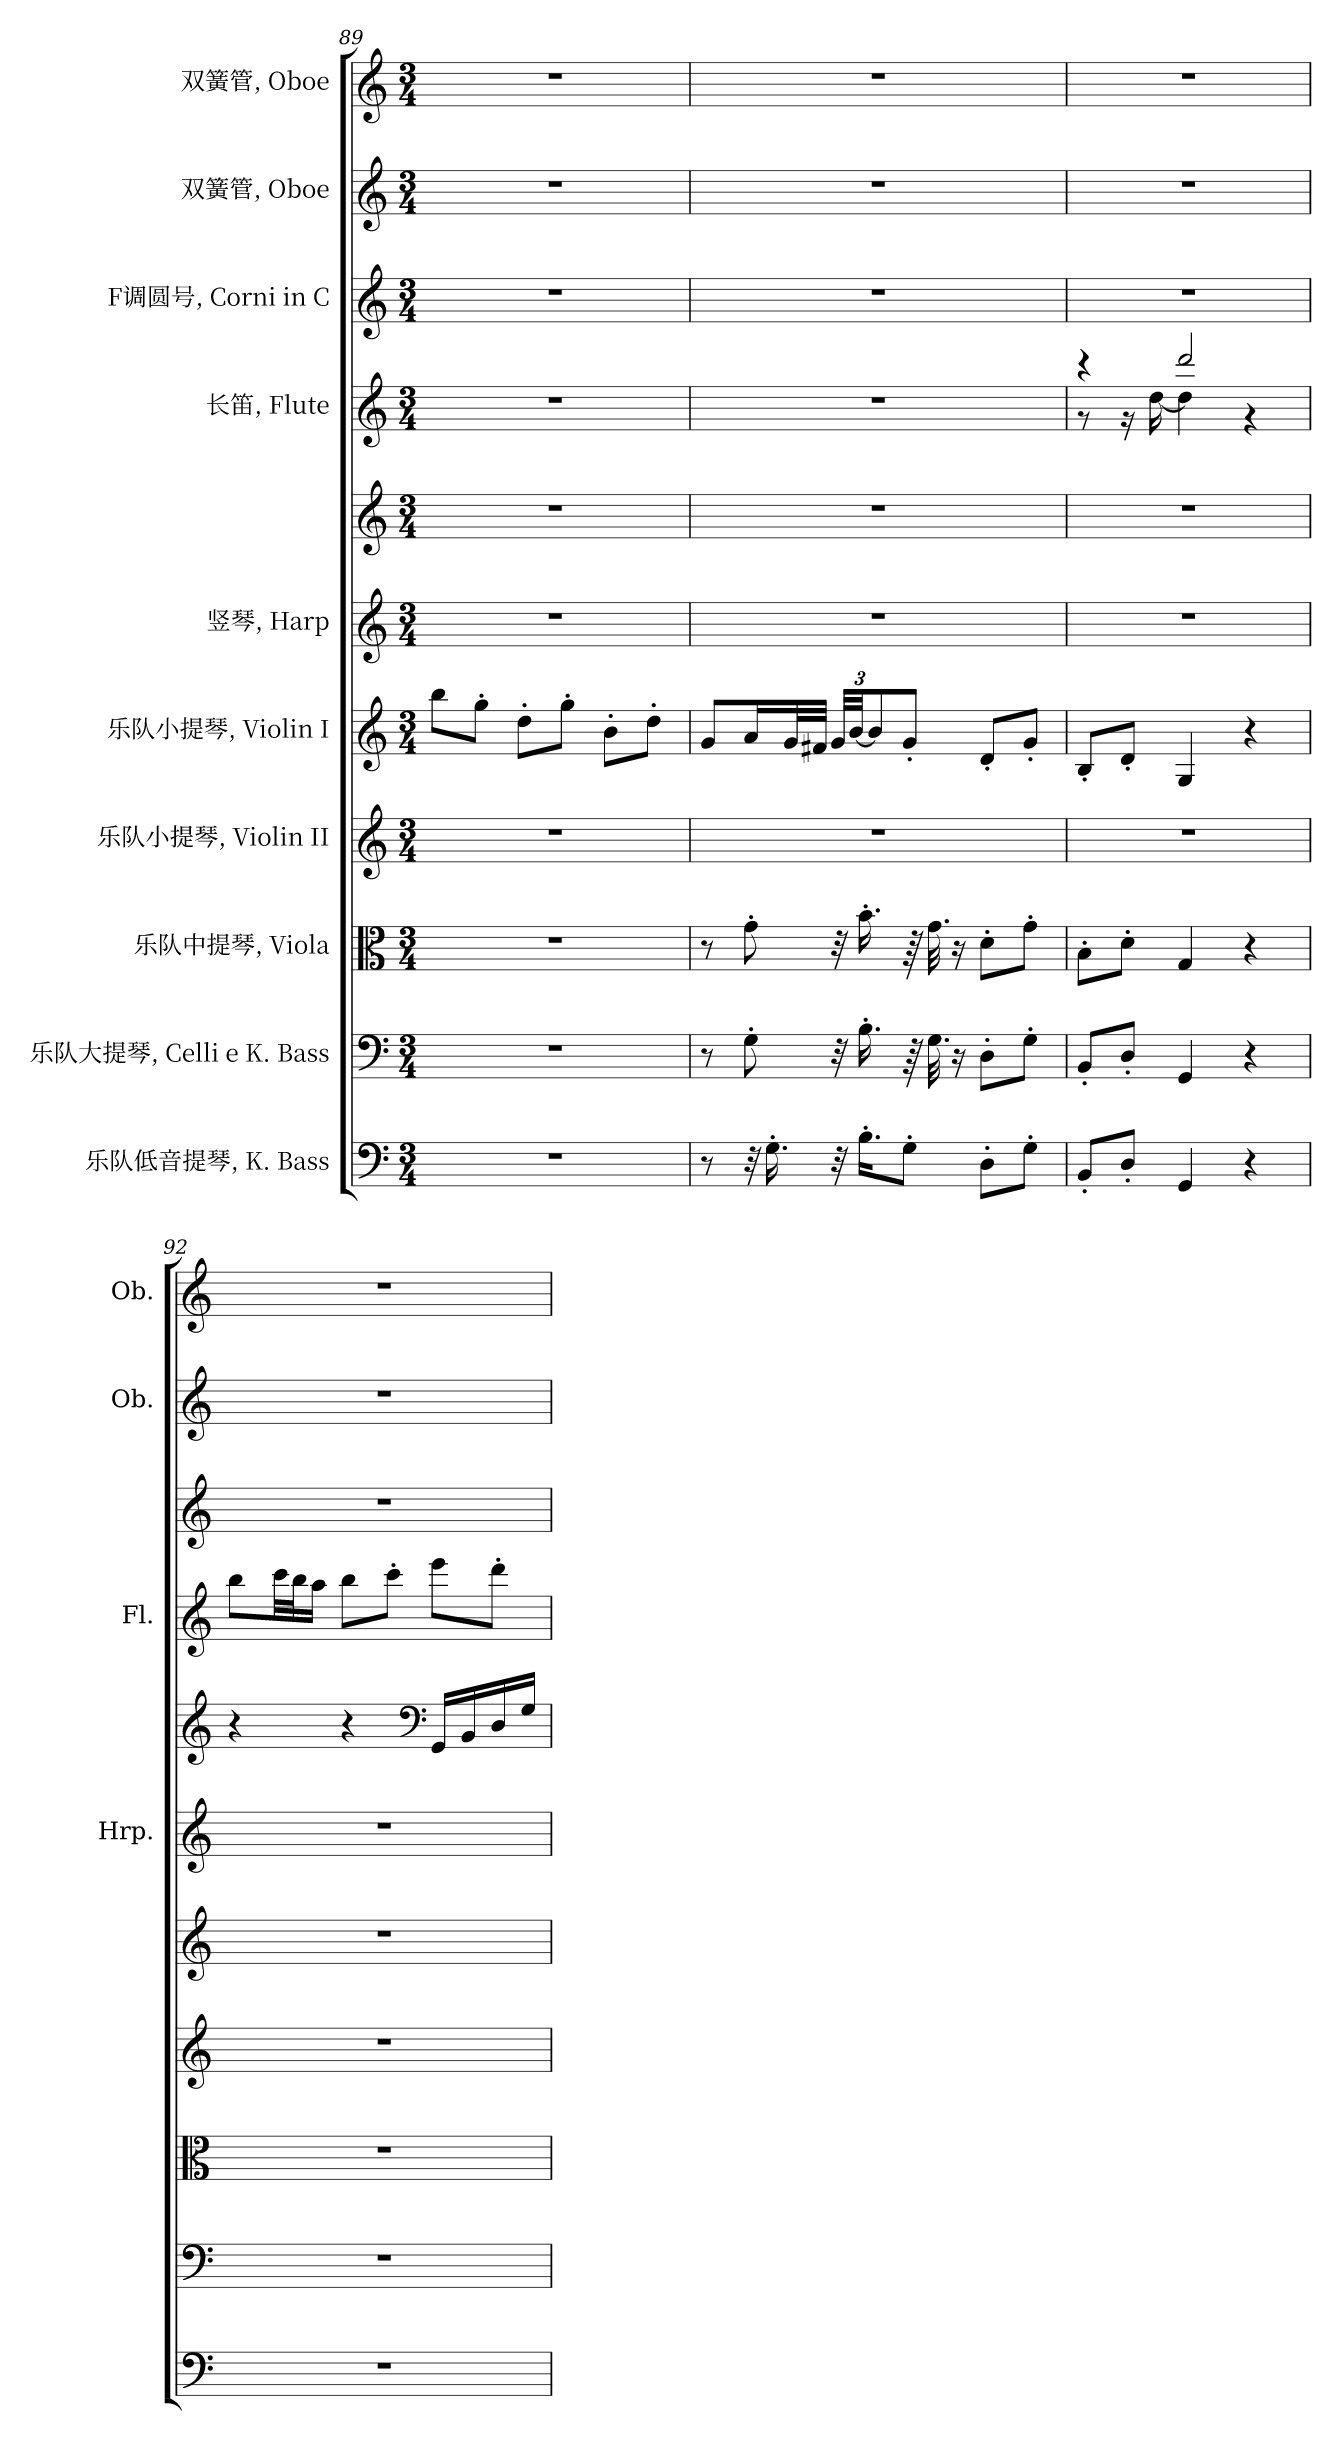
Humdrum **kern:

**kern	**kern	**kern	**kern	**kern	**kern	**kern	**kern	**kern	**kern	**kern
*part10	*part9	*part8	*part7	*part6	*part5	*part5	*part4	*part3	*part2	*part1
*staff11	*staff10	*staff9	*staff8	*staff7	*staff6	*staff5	*staff4	*staff3	*staff2	*staff1
*I"乐队低音提琴, K. Bass	*I"乐队大提琴, Celli e K. Bass	*I"乐队中提琴, Viola	*I"乐队小提琴, Violin II	*I"乐队小提琴, Violin I	*I"竖琴, Harp	*	*I"长笛, Flute	*I"F调圆号, Corni in C	*I"双簧管, Oboe	*I"双簧管, Oboe
*	*	*	*	*	*I'Hrp.	*	*I'Fl.	*	*I'Ob.	*I'Ob.
*clefF4	*clefF4	*clefC3	*clefG2	*clefG2	*clefG2	*clefG2	*clefG2	*clefG2	*clefG2	*clefG2
*ITrd7c12	*	*	*	*	*	*	*	*ITrd4c7	*	*
*k[]	*k[]	*k[]	*k[]	*k[]	*k[]	*k[]	*k[]	*k[b-]	*k[]	*k[]
*M3/4	*M3/4	*M3/4	*M3/4	*M3/4	*M3/4	*M3/4	*M3/4	*M3/4	*M3/4	*M3/4
=89	=89	=89	=89	=89	=89	=89	=89	=89	=89	=89
2.r	2.r	2.r	2.r	8bb\L	2.r	2.r	2.r	2.r	2.r	2.r
.	.	.	.	8gg'\J	.	.	.	.	.	.
.	.	.	.	8dd'\L	.	.	.	.	.	.
.	.	.	.	8gg'\J	.	.	.	.	.	.
.	.	.	.	8b'\L	.	.	.	.	.	.
.	.	.	.	8dd'\J	.	.	.	.	.	.
!!LO:PB:g=z
=90	=90	=90	=90	=90	=90	=90	=90	=90	=90	=90
8r	8r	8r	2.r	8g/L	2.r	2.r	2.r	2.r	2.r	2.r
32r	8G'\	8g'\	.	16a/L	.	.	.	.	.	.
16.GG'\	.	.	.	.	.	.	.	.	.	.
.	.	.	.	32g/L	.	.	.	.	.	.
.	.	.	.	32f#X/JJJ	.	.	.	.	.	.
*	*	*	*	*Xbrackettup	*	*	*	*	*	*
32r	32r	32r	.	48g/LLL	.	.	.	.	.	.
.	.	.	.	[48b/JJ	.	.	.	.	.	.
16.BB'\KL	16.B'\	16.b'\	.	.	.	.	.	.	.	.
.	.	.	.	12b/]	.	.	.	.	.	.
8GG'\J	64r	64r	.	8g'/J	.	.	.	.	.	.
.	32.G\	32.g\	.	.	.	.	.	.	.	.
.	16r	16r	.	.	.	.	.	.	.	.
8DD'\L	8D'\L	8d'\L	.	8d'/L	.	.	.	.	.	.
8GG'\J	8G'\J	8g'\J	.	8g'/J	.	.	.	.	.	.
=91	=91	=91	=91	=91	=91	=91	=91	=91	=91	=91
*	*	*	*	*	*	*	*^	*	*	*
8BBB'/L	8BB'/L	8B'\L	2.r	8B'/L	2.r	2.r	4r	8r	2.r	2.r	2.r
8DD'/J	8D'/J	8d'\J	.	8d'/J	.	.	.	16r	.	.	.
.	.	.	.	.	.	.	.	[16dd\	.	.	.
4GGG/	4GG/	4G/	.	4G/	.	.	2ddd/	4dd\]	.	.	.
4r	4r	4r	.	4r	.	.	.	4r	.	.	.
*	*	*	*	*	*	*	*v	*v	*	*	*
=92	=92	=92	=92	=92	=92	=92	=92	=92	=92	=92
2.r	2.r	2.r	2.r	2.r	2.r	4r	8bb\L	2.r	2.r	2.r
.	.	.	.	.	.	.	32ccc\LL	.	.	.
.	.	.	.	.	.	.	32bb\J	.	.	.
.	.	.	.	.	.	.	16aa\JJ	.	.	.
.	.	.	.	.	.	4r	8bb\L	.	.	.
.	.	.	.	.	.	.	8ccc'\J	.	.	.
*	*	*	*	*	*	*clefF4	*	*	*	*
.	.	.	.	.	.	16GG/LL	8eee\L	.	.	.
.	.	.	.	.	.	16BB/	.	.	.	.
.	.	.	.	.	.	16D/	8ddd'\J	.	.	.
.	.	.	.	.	.	16G/JJ	.	.	.	.
=	=	=	=	=	=	=	=	=	=	=
*-	*-	*-	*-	*-	*-	*-	*-	*-	*-	*-
